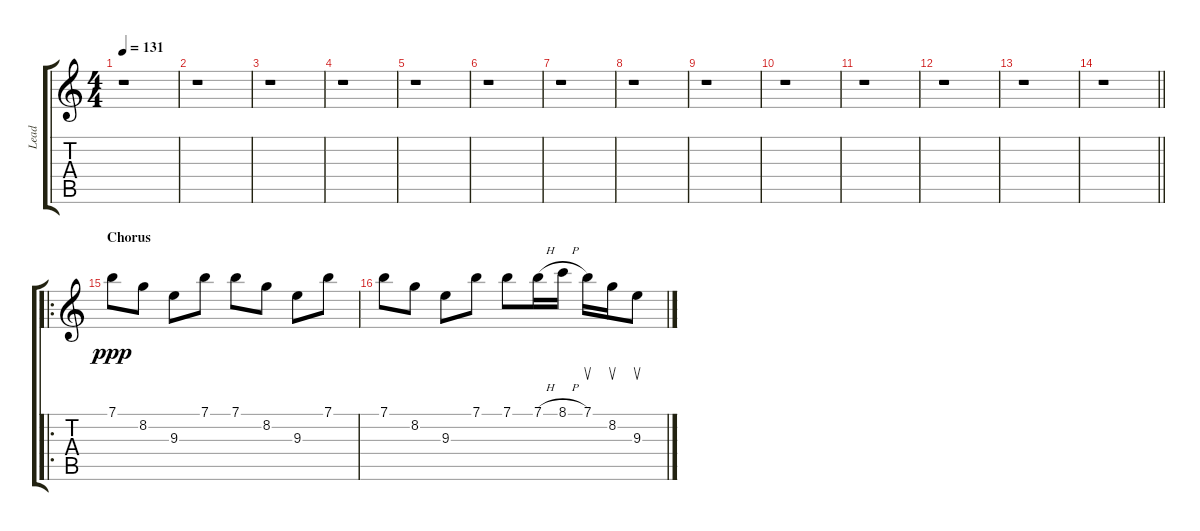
\track ("Lead" "Lead") {instrument overdrivenguitar}
\staff {score tabs}
\tuning (E4 B3 G3 D3 A2 E2) {hide}
\ts (4 4)
\tempo 131
\clef g2
\ks c
r.1{dy mf} |
r.1 |
r.1 |
r.1 |
r.1 |
r.1 |
r.1 |
r.1 |
r.1 |
r.1 |
r.1 |
r.1 |
r.1 |
\barLineRight lightlight
r.1 |
\ro
\section ("" "Chorus")
7.1.8{dy ppp} 8.2.8 9.3.8 7.1.8 7.1.8 8.2.8 9.3.8 7.1.8 |
7.1.8 8.2.8 9.3.8 7.1.8 7.1.8 7.1{h}.16 8.1{h}.16 7.1.16{su} 8.2.16{su} 9.3.8{su}
